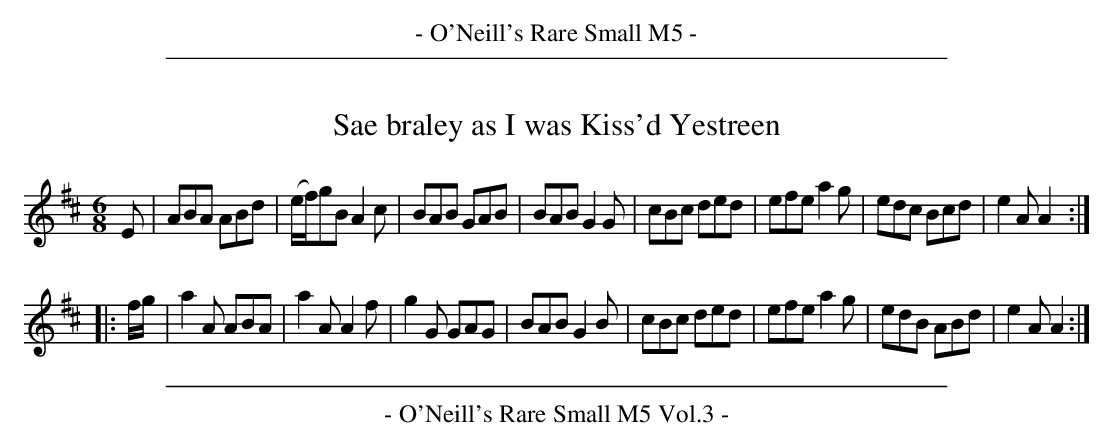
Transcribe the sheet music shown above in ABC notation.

X:1
T: Sae braley as I was Kiss'd Yestreen
M: 6/8
L: 1/8
K: Amix
E |\
ABA ABd | (e/f/)gB A2c | BAB GAB | BAB G2G |\
cBc ded | efe a2g | edc Bcd | e2A A2 ::
f/g/ |\
a2A ABA | a2A A2f | g2G GAG | BAB G2B |\
cBc ded | efe a2g | edB ABd | e2A A2 :|
